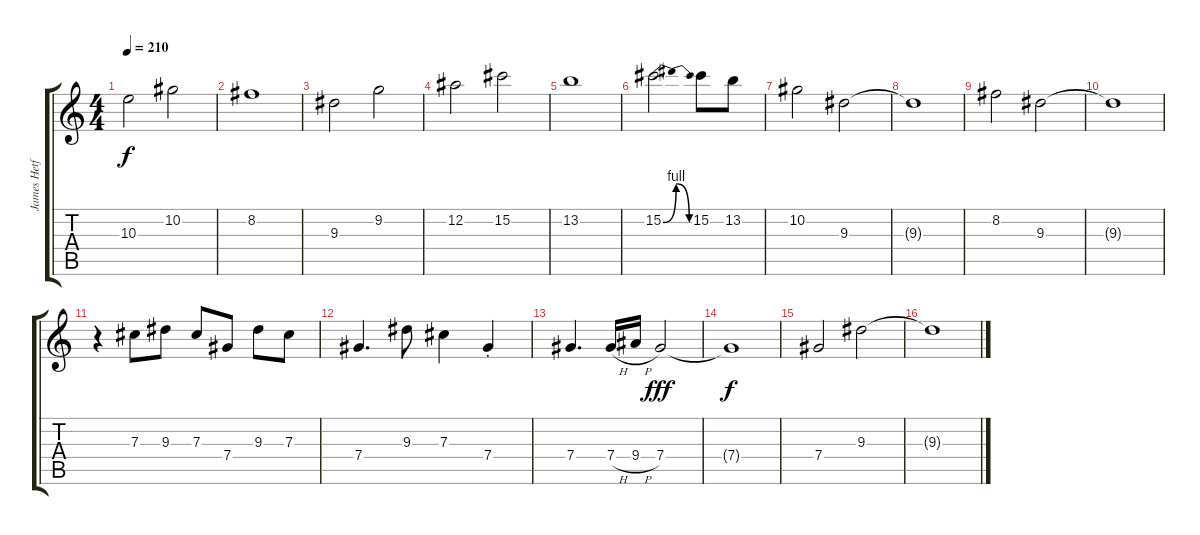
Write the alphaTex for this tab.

\track ("James Hetfield" "James Hetf") {instrument overdrivenguitar}
\staff {score tabs}
\tuning (Eb4 Bb3 Gb3 Db3 Ab2 Eb2) {hide}
\ts (4 4)
\tempo 210
\clef g2
\ks c
10.3.2{dy f} 10.2.2 |
8.2.1 |
9.3.2 9.2.2 |
12.2.2 15.2.2 |
13.2.1 |
15.2{be (bendrelease 0 0 15 4 51 4 60 0)}.2{d} 15.2.8 13.2.8 |
10.2.2 9.3.2 |
9.3{t}.1 |
8.2.2 9.3.2 |
9.3{t}.1 |
r.4 7.3.8 9.3.8 7.3.8 7.4.8 9.3.8 7.3.8 |
7.4.4{d} 9.3.8 7.3.4 7.4{st}.4 |
7.4.4{d} 7.4{h}.16 9.4{h}.16 7.4.2{dy fff} |
7.4{t}.1{dy f} |
7.4.2 9.3.2 |
9.3{t}.1
